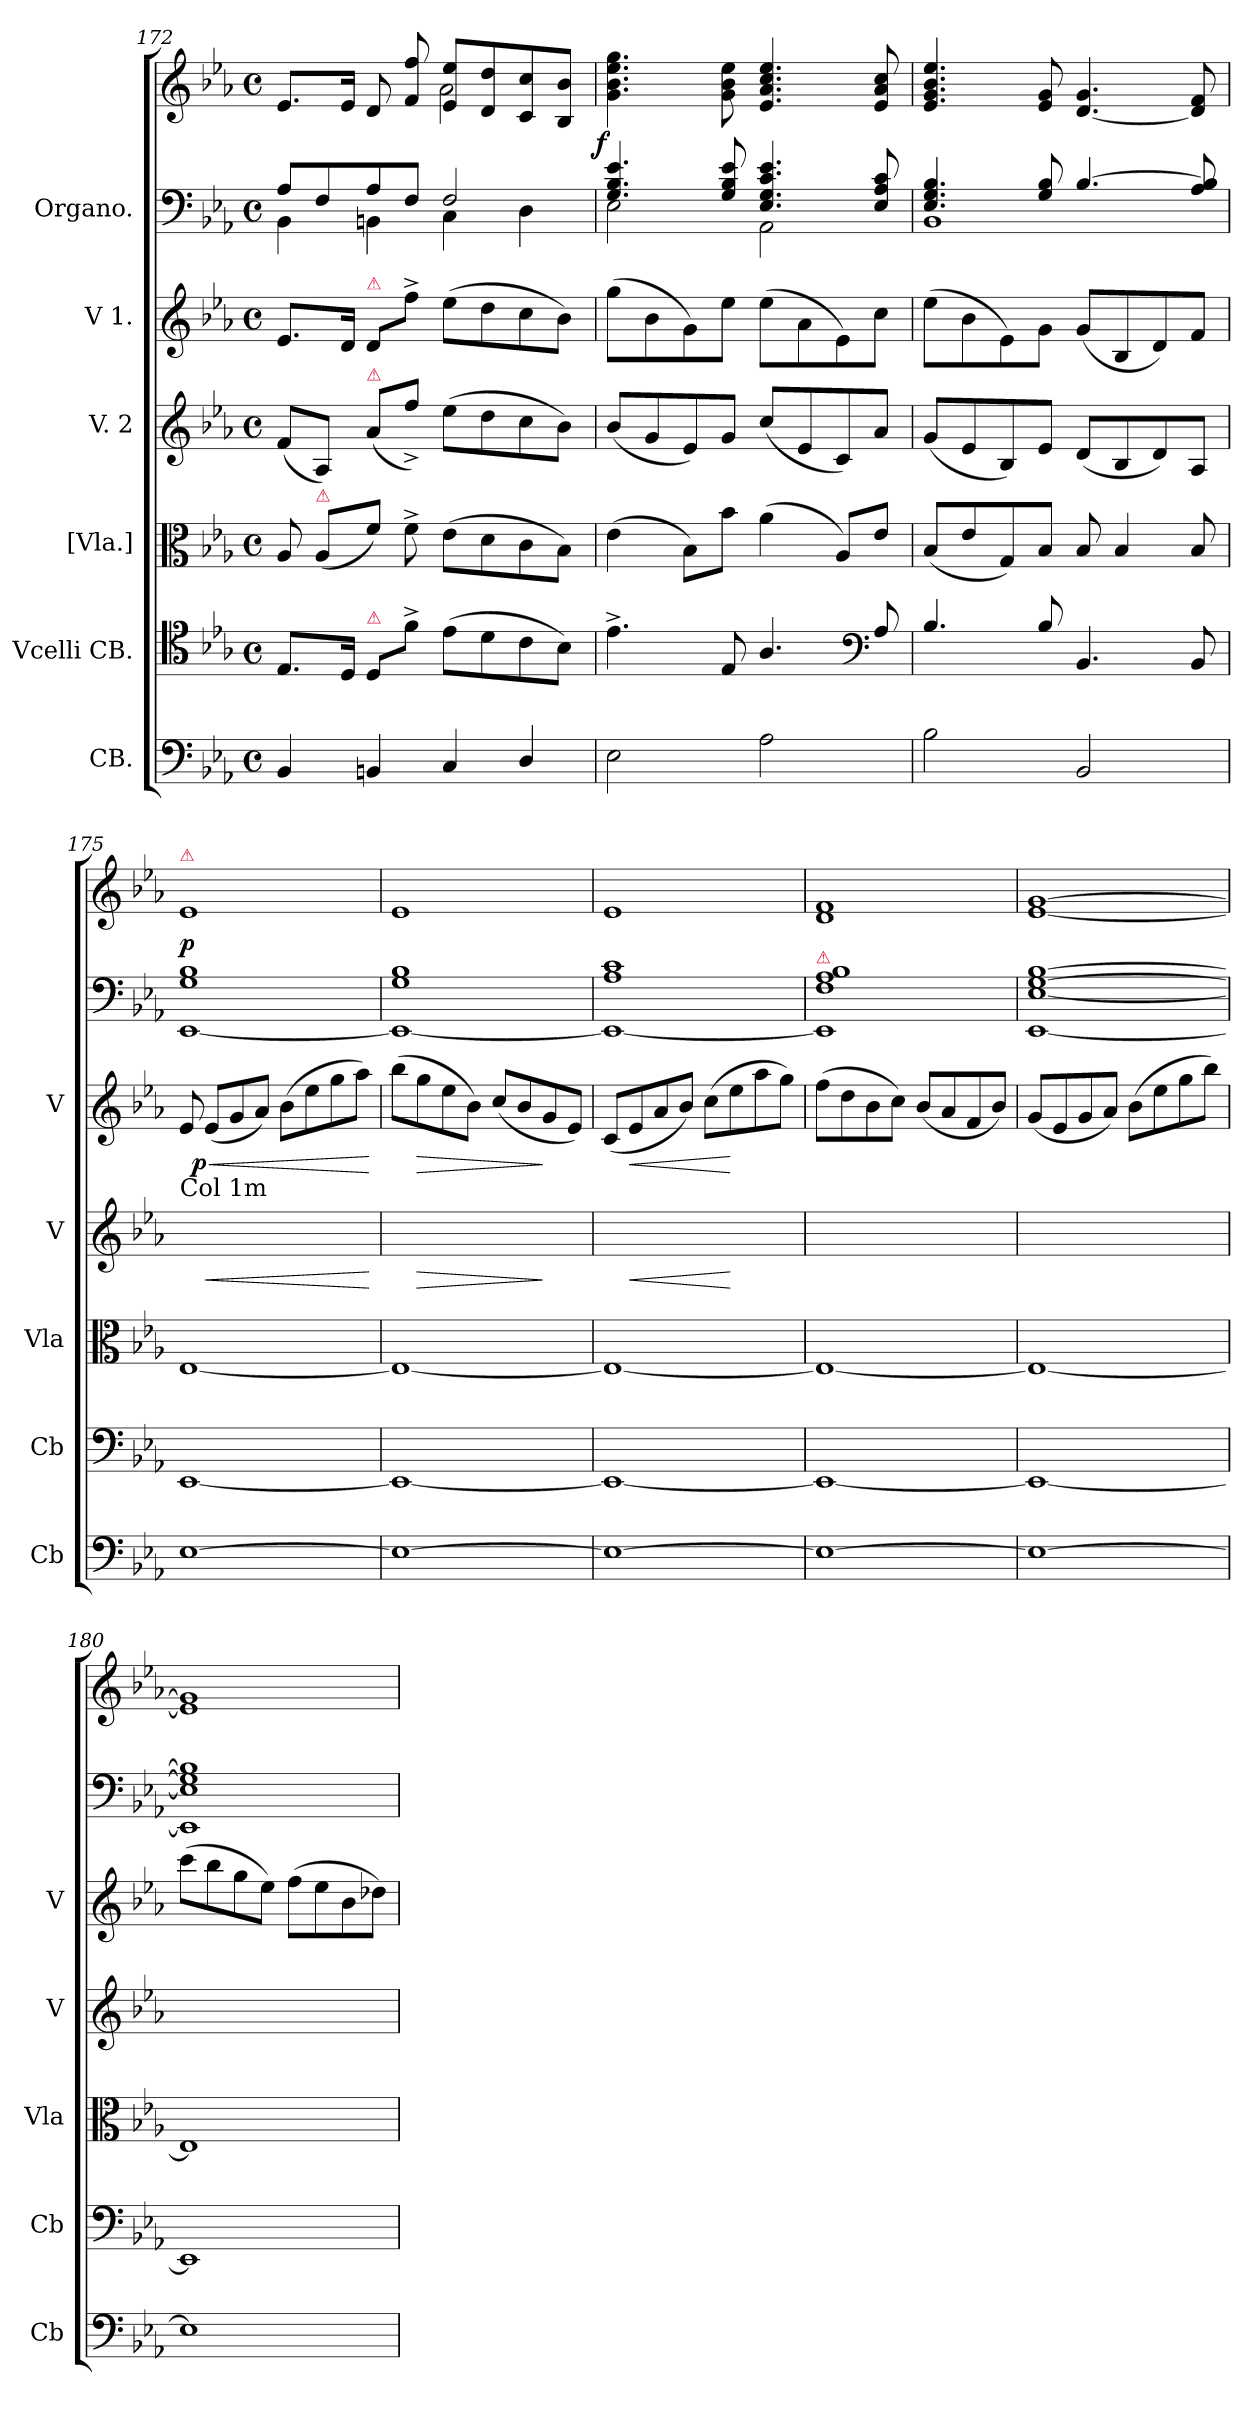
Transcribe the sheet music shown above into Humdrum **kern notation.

**kern	**kern	**kern	**kern	**dynam	**kern	**dynam	**kern	**kern	**dynam
*part6	*part5	*part4	*part3	*part3	*part2	*part2	*part1	*part1	*part1
*staff7	*staff6	*staff5	*staff4	*staff4	*staff3	*staff3	*staff2	*staff1	*staff1/2
*I"CB.	*I"Vcelli CB.	*I"[Vla.]	*I"V. 2	*	*I"V 1.	*	*I"Organo.	*	*
*I'Cb	*I'Cb	*I'Vla	*I'V	*	*I'V	*	*	*	*
*clefF4	*clefC4	*clefC3	*clefG2	*	*clefG2	*	*clefF4	*clefG2	*
*k[b-e-a-]	*k[b-e-a-]	*k[b-e-a-]	*k[b-e-a-]	*	*k[b-e-a-]	*	*k[b-e-a-]	*k[b-e-a-]	*
*M4/4	*M4/4	*M4/4	*M4/4	*	*M4/4	*	*M4/4	*M4/4	*
*met(c)	*met(c)	*met(c)	*met(c)	*	*met(c)	*	*met(c)	*met(c)	*
=172	=172	=172	=172	=172	=172	=172	=172	=172	=172
*	*	*	*	*	*	*	*^	*^	*
4BB-/	8.E-/L	8A-/	(8f/L	.	8.e-/L	.	8A-/L	4BB-\	8.e-/L	2ryy	.
!	!	!LO:TX:a:color=crimson:t=⚠	!	!	!	!	!	!	!	!	!
.	.	(>8A-/L	8A-/J)	.	.	.	8F/	.	.	.	.
.	16D/Jk	.	.	.	16d/Jk	.	.	.	16e-/Jk	.	.
!	!	!	!	!	!LO:TX:a:color=crimson:t=⚠	!	!	!	!	!	!
!	!	!	!LO:TX:a:color=crimson:t=⚠	!	!	!	!	!	!	!	!
!	!LO:TX:a:color=crimson:t=⚠	!	!	!	!	!	!	!	!	!	!
4BBn/	8D/L	8f\J)	(>8a-/L	.	8d/L	.	8A-/	4BBn\	8d/	.	.
.	8f^\J	8f^\	8ff^\J)	.	8ff^\J	.	8F/J	.	8f/ 8ff/	.	.
4C/	(8e-\L	(8e-\L	(8ee-\L	.	(8ee-\L	.	2F/	4C\	8e-/ 8ee-/L	2a-\	.
.	8d\	8d\	8dd\	.	8dd\	.	.	.	8d/ 8dd/	.	.
4D/	8c\	8c\	8cc\	.	8cc\	.	.	4D\	8c/ 8cc/	.	.
.	8B-\J)	8B-\J)	8b-\J)	.	8b-\J)	.	.	.	8B-/ 8b-/J	.	.
*	*	*	*	*	*	*	*	*	*v	*v	*
=173	=173	=173	=173	=173	=173	=173	=173	=173	=173	=173
!	!	!	!	!	!	!	!	!	!	!LO:DY:rj
2E-\	4.e-^\	(4e-\	(8b-/L	.	(8gg\L	.	4.G/ 4.B-/ 4.e-/	2E-\	4.g\ 4.b-\ 4.ee-\ 4.gg\	f
.	.	.	8g/	.	8b-\	.	.	.	.	.
.	.	8B-\L)	8e-/)	.	8g\)	.	.	.	.	.
.	8E-/	8b-\J	8g/J	.	8ee-\J	.	8G/ 8B-/ 8e-/	.	8g\ 8b-\ 8ee-\	.
2A-\	4.A-/	(>4a-\	(8cc/L	.	(8ee-\L	.	4.E-/ 4.G/ 4.c/ 4.e-/	2AA-\	4.e-/ 4.a-/ 4.cc/ 4.ee-/	.
.	.	.	8e-/	.	8a-\	.	.	.	.	.
.	.	8A-/L)	8c/)	.	8e-\)	.	.	.	.	.
*	*clefF4	*	*	*	*	*	*	*	*	*
.	8A-/	8e-/J	8a-/J	.	8cc\J	.	8E-/ 8A-/ 8c/	.	8e-/ 8a-/ 8cc/	.
=174	=174	=174	=174	=174	=174	=174	=174	=174	=174	=174
2B-\	4.B-/	(8B-/L	(8g/L	.	(8ee-\L	.	4.E-/ 4.G/ 4.B-/	1BB-	4.e-/ 4.g/ 4.b-/ 4.ee-/	.
.	.	8e-/	8e-/	.	8b-\	.	.	.	.	.
.	.	8G/)	8B-/)	.	8e-\)	.	.	.	.	.
.	8B-/	8B-/J	8e-/J	.	8g\J	.	8G/ 8B-/	.	8e-/ 8g/	.
2BB-/	4.BB-/	8B-/	(8d/L	.	(8g/L	.	[4.B-/	.	[4.d/ 4.g/	.
.	.	4B-/	8B-/	.	8B-/	.	.	.	.	.
.	.	.	8d/)	.	8d/)	.	.	.	.	.
.	8BB-/	8B-/	8A-/J	.	8f/J	.	8A-/ 8B-]/	.	8d]/ 8f/	.
*	*	*	*	*	*	*	*v	*v	*	*
=175	=175	=175	=175	=175	=175	=175	=175	=175	=175
!	!	!	!	!	!	!	!	!LO:TX:a:color=crimson:t=⚠	!
!	!	!	!LO:TX:a:t=Col 1m	!	!	!	!	!	!
[1E-	[1EE-	[1E-	8e-/yy	.	8e-/	.	[1EE- 1G 1B-	1e-	p
!	!	!	!	!LO:HP:b	!	!LO:HP:b	!	!	!
!	!	!	!	!	!	!LO:DY:n=1:rj	!	!	!
.	.	.	(8e-/Lyy	<	(8e-/L	< p	.	.	.
.	.	.	8g/yy	.	8g/	.	.	.	.
.	.	.	8a-/Jyy)	.	8a-/J)	.	.	.	.
.	.	.	(8b-\Lyy	.	(8b-\L	.	.	.	.
.	.	.	8ee-\yy	.	8ee-\	.	.	.	.
.	.	.	8gg\yy	.	8gg\	.	.	.	.
.	.	.	8aa-\Jyy)	.	8aa-\J)	.	.	.	.
.	.	.	.	[	.	[	.	.	.
=176	=176	=176	=176	=176	=176	=176	=176	=176	=176
*	*	*	*	*	*	*	*^	*	*
1E-_	1EE-_	1E-_	(8bb-\Lyy	.	(8bb-\L	.	1G 1B-	1EE-_	1e-	.
!	!	!	!	!LO:HP:b	!	!LO:HP:b	!	!	!	!
.	.	.	8gg\yy	>	8gg\	>	.	.	.	.
.	.	.	8ee-\yy	.	8ee-\	.	.	.	.	.
.	.	.	8b-\Jyy)	.	8b-\J)	.	.	.	.	.
.	.	.	(8cc/Lyy	.	(8cc/L	.	.	.	.	.
.	.	.	8b-/yy	.	8b-/	.	.	.	.	.
.	.	.	8g/yy	]	8g/	]	.	.	.	.
.	.	.	8e-/Jyy)	.	8e-/J)	.	.	.	.	.
*	*	*	*	*	*	*	*v	*v	*	*
=177	=177	=177	=177	=177	=177	=177	=177	=177	=177
1E-_	1EE-_	1E-_	(8c/Lyy	.	(8c/L	.	1EE-_ 1A- 1c	1e-	.
!	!	!	!	!LO:HP:b	!	!LO:HP:b	!	!	!
.	.	.	8e-/yy	<	8e-/	<	.	.	.
.	.	.	8a-/yy	.	8a-/	.	.	.	.
.	.	.	8b-/Jyy)	.	8b-/J)	.	.	.	.
.	.	.	(8cc\Lyy	.	(8cc\L	.	.	.	.
.	.	.	8ee-\yy	[	8ee-\	[	.	.	.
.	.	.	8aa-\yy	.	8aa-\	.	.	.	.
.	.	.	8gg\Jyy)	.	8gg\J)	.	.	.	.
=178	=178	=178	=178	=178	=178	=178	=178	=178	=178
!	!	!	!	!	!	!	!LO:TX:a:color=crimson:t=⚠	!	!
1E-_	1EE-_	1E-_	(8ff\Lyy	.	(8ff\L	.	1EE-] 1F 1A- 1B-	1d 1f	.
.	.	.	8dd\yy	.	8dd\	.	.	.	.
.	.	.	8b-\yy	.	8b-\	.	.	.	.
.	.	.	8cc\Jyy)	.	8cc\J)	.	.	.	.
.	.	.	(8b-/Lyy	.	(8b-/L	.	.	.	.
.	.	.	8a-/yy	.	8a-/	.	.	.	.
.	.	.	8f/yy	.	8f/	.	.	.	.
.	.	.	8b-/Jyy)	.	8b-/J)	.	.	.	.
=179	=179	=179	=179	=179	=179	=179	=179	=179	=179
1E-_	1EE-_	1E-_	(8g/Lyy	.	(8g/L	.	[1EE- [1E- [1G [1B-	[1e- [1g	.
.	.	.	8e-/yy	.	8e-/	.	.	.	.
.	.	.	8g/yy	.	8g/	.	.	.	.
.	.	.	8a-/Jyy)	.	8a-/J)	.	.	.	.
.	.	.	(8b-\Lyy	.	(8b-\L	.	.	.	.
.	.	.	8ee-\yy	.	8ee-\	.	.	.	.
.	.	.	8gg\yy	.	8gg\	.	.	.	.
.	.	.	8bb-\Jyy)	.	8bb-\J)	.	.	.	.
=180	=180	=180	=180	=180	=180	=180	=180	=180	=180
1E-]	1EE-]	1E-]	(8ccc\Lyy	.	(8ccc\L	.	1EE-] 1E-] 1G] 1B-]	1e-] 1g]	.
.	.	.	8bb-\yy	.	8bb-\	.	.	.	.
.	.	.	8gg\yy	.	8gg\	.	.	.	.
.	.	.	8ee-\Jyy)	.	8ee-\J)	.	.	.	.
.	.	.	(8ff\Lyy	.	(8ff\L	.	.	.	.
.	.	.	8ee-\yy	.	8ee-\	.	.	.	.
.	.	.	8b-\yy	.	8b-\	.	.	.	.
.	.	.	8dd-X\Jyy)	.	8dd-X\J)	.	.	.	.
=	=	=	=	=	=	=	=	=	=
*-	*-	*-	*-	*-	*-	*-	*-	*-	*-
